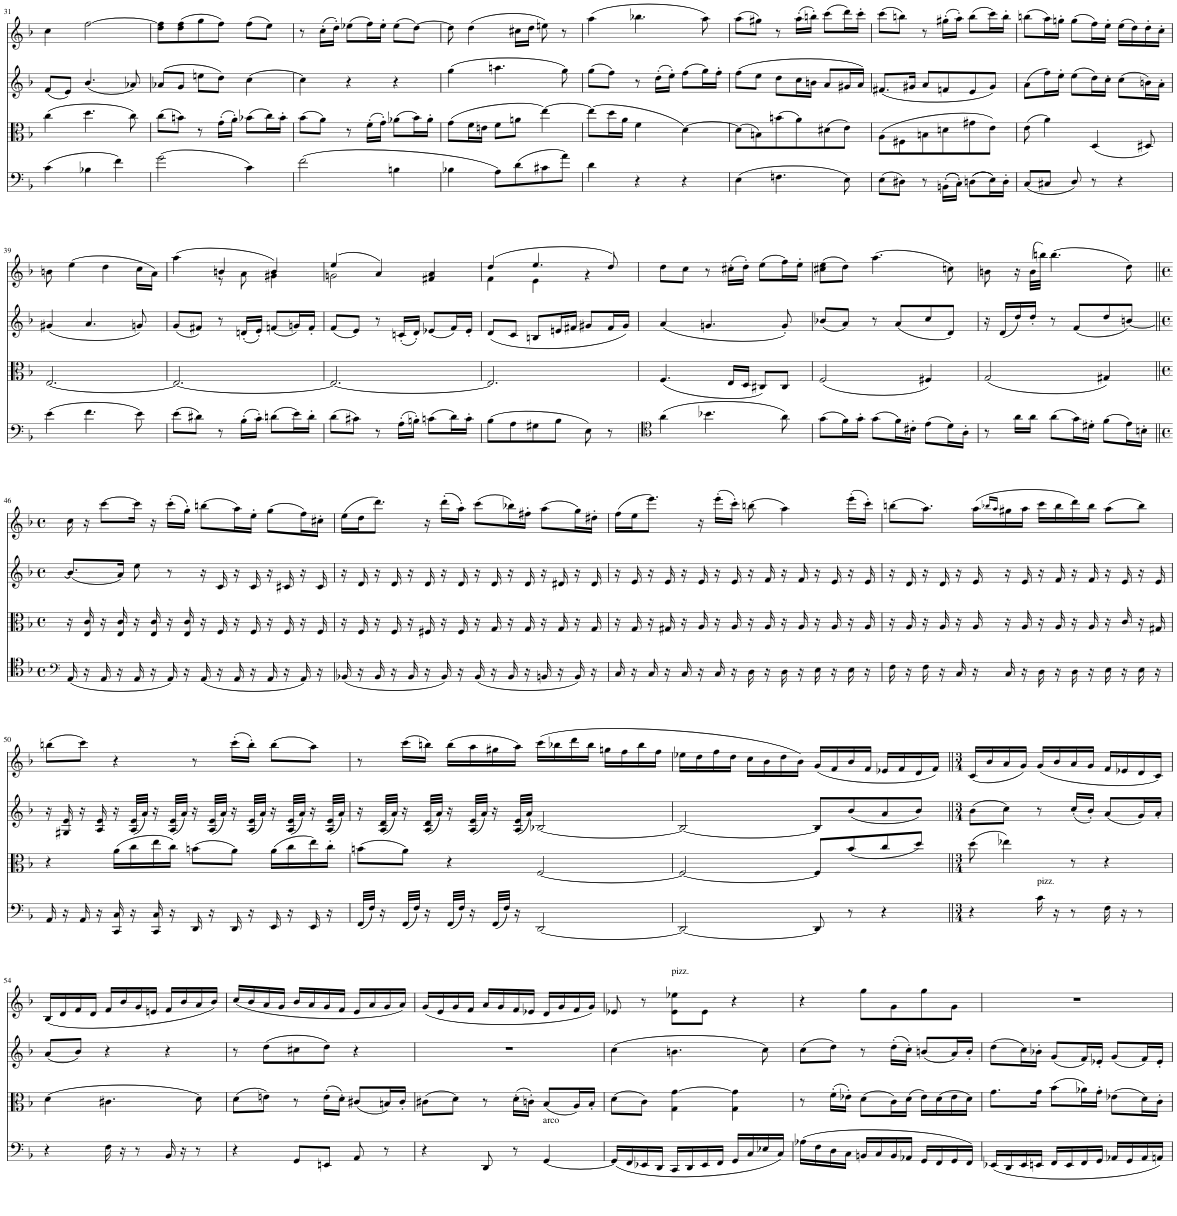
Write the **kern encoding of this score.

**kern	**kern	**kern	**kern
*part4	*part3	*part2	*part1
*staff4	*staff3	*staff2	*staff1
*I"Piano	*I"Piano	*I"Piano	*I"Piano
*I'Pno	*I'Pno	*I'Pno	*I'Pno
!!LO:PB:g=z
*clefF4	*clefC3	*clefG2	*clefG2
*k[b-]	*k[b-]	*k[b-]	*k[b-]
*M3/4	*M3/4	*M3/4	*M3/4
=31	=31	=31	=31
(4c\	(4cc\	(8f/L	4cc\
.	.	8e/J)	.
4B-X\	4.dd\	(4.b-/	[2ff\
4f\)	.	.	.
.	8cc\)	8a-X/)	.
=32	=32	=32	=32
(2g\	(8cc\L	(8a-X/L	8dd\ 8ff\]L
.	8bn\J)	8g/J	(8dd\ 8ff\
.	8r	8een\L	8gg\
.	(16g'\LL	8dd\J)	8ff\J)
.	16a'\JJ)	.	.
4c\)	(8b-X\L	(4cc\	(8ff\L
.	16cc\L)	.	8ee\J)
.	16b-'\JJ	.	.
=33	=33	=33	=33
(2f\	(8b-\L	4cc\)	8r
.	8a\J)	.	(16cc'\LL
.	.	.	16dd'\JJ)
.	8r	4r	(8ee-X\L
.	(16f'\LL	.	16ff\L)
.	16g'\JJ)	.	16ee-'\JJ
4Bn\	(8a-X\L	4r	(8ee-\L
.	16b-\L)	.	[8dd\J)
.	16a-'\JJ	.	.
=34	=34	=34	=34
4B-X\	(8g\L	(4gg\	8dd\]
.	16f\L	.	(4dd\
.	16en\JJ	.	.
8A\L)	8f\L	4.aan\	.
(8d\	8an\J	.	16cc#X\LL
.	.	.	16dd\JJ
8c#X\	[4ee\)	.	8een\)
8a\J)	.	8gg\)	8r
=35	=35	=35	=35
4d\	(8ee\L]	(8gg\L	(4aa\
.	16dd\L	8ff\J)	.
.	16a\JJ	.	.
4r	4f\	8r	4.bb-X\
.	.	(16dd'\LL	.
.	.	16ee'\JJ)	.
4r	[4d\)	(8ff\L	.
.	.	16gg\L)	8aa\)
.	.	16ff'\JJ	.
=36	=36	=36	=36
(4E\	(8d\L]	(8ff\L	(8aa\L
.	8Bn\)	8ee\J	8gg#X\J)
4.Fn\	(8bn\	8dd\L	8r
.	8a\)	16cc\L	(16aa'\LL
.	.	16bn\JJ	16bbn'\JJ)
.	(8d#X\	8a/L	(8ccc\L
8E\)	8e\J)	16g#X/L	16ddd\L)
.	.	16a/JJ)	16ccc'\JJ
=37	=37	=37	=37
(8E\L	(8A\L	(8.f#X/L	(8ccc\L
8D#X\J)	8F#X\	.	8bbn\J)
.	.	16g#X/Jk	.
8r	8Bn\	8a/L	8r
((16BBn'\LL	8dn\	8fn/	(16gg#X'\LL
16C'\JJ))	.	.	16aa'\JJ)
((8Dn\L	8g#X\	8e/	(8bb\L
16E\L))	8e\J)	8g#/J)	16ccc\L)
16D'\JJ	.	.	16bb'\JJ
=38	=38	=38	=38
(8C/L	(8e\	(8a\L	(8bbn\L
8C#X/J	4a\)	16ff\L)	16aa\L)
.	.	16ee'\JJ	16ggn'\JJ
8D/)	.	(8ee\L	(8gg\L
8r	(4D/	16dd\L)	16ff\L)
.	.	16cc'\JJ	16ee'\JJ
4r	.	(8cc\L	(16ee\LL
.	.	.	16dd\)
.	8D#X/)	16bn\L)	16dd'\
.	.	16a'\JJ	16cc'\JJ
!!LO:LB:g=z
=39	=39	=39	=39
(4e\	[2.E/	(4g#X/	8bn\
.	.	.	(4ee\
4.f\	.	4.a/	.
.	.	.	4dd\
8e\)	.	8gn/)	16cc\LL
.	.	.	16a\JJ)
=40	=40	=40	=40
*	*	*	*^
(8e\L	2.E/_	(8g/L	(4aa\	4ryy
8d#X\J)	.	8f#X/J)	.	.
8r	.	8r	4bn/	8r
(16B-'\LL	.	(16dn'/LL	.	8a\
16c'\JJ)	.	16e'/JJ)	.	.
(8dn\L	.	(8fn/L	4b/)	4g#X\
16e\L)	.	16gn/L)	.	.
16d'\JJ	.	16f'/JJ	.	.
=41	=41	=41	=41	=41
(8d\L	2.E/_	(8f/L	(4ee/	2gn\
8c#X\J)	.	8e/J)	.	.
8r	.	8r	4a/)	.
(16A'>\LL	.	(16cn'/LL	.	.
16Bn'>\JJ)	.	16d'/JJ)	.	.
(8cn\L	.	(8e-X/L	4f#X/ 4a/	4ryy
16d\L)	.	16f/L)	.	.
16c'>\JJ	.	16e-'/JJ	.	.
=42	=42	=42	=42	=42
(8B-\L	2.E/]	(8d/L	(4dd/	4f\
8A\	.	8c/J	.	.
8G#X\	.	8Bn/L	4.ee/	4e\
8B-\J	.	16en/L	.	.
.	.	16f#X/JJ	.	.
8E\)	.	8g#X/L	.	4r
8r	.	16f#/L	8dd/)	.
.	.	16g#/JJ)	.	.
*	*	*	*v	*v
=43	=43	=43	=43
*clefC4	*	*	*
(4a\	(4.F/	(4a/	8dd\L
.	.	.	8cc\J
4.b-X\	.	4.gn/	8r
.	16E/LL	.	(16cc#X'\LL
.	16D/JJ	.	16dd'\JJ)
.	8C#X/L)	.	(8ee\L
8a\)	8C#/J	8g'/)	16ff\L)
.	.	.	16ee'\JJ
=44	=44	=44	=44
(8g\L	(2F/	(8b-X/L	(8cc#X\ 8ee\L
16f\L)	.	8a/J)	8dd\J)
16g'\JJ	.	.	.
(8g\L	.	8r	(4.aa\
16f\L)	.	(8a/L	.
16c#X'\JJ	.	.	.
(8e\L	4F#X/)	8cc/	.
16d\L)	.	8d/J)	8ccn\)
16A'\JJ	.	.	.
=45	=45	=45	=45
8r	(2G/	16r	8bn\
.	.	(16d/LL	.
16a\LL	.	16dd/)	16r
16a\JJ	.	16dd'/JJ	(32b\LLL
.	.	.	32bbn\JJJ)
(8a\L	.	8r	(4.bb\
16g\L)	.	(8f/L	.
16d#X'\JJ	.	.	.
(8f\L	4G#X/)	8dd/	.
16e\L)	.	[8bn/J)	8dd\)
16Bn'\JJ	.	.	.
!!LO:LB:g=z
=46||	=46||	=46||	=46||
*clefF4	*	*	*
*M4/4	*M4/4	*M4/4	*M4/4
*met(c)	*met(c)	*met(c)	*met(c)
(16AA/	16r	(8.b/L]	16cc\
16r	16E/ 16c/	.	16r
16AA/	16r	.	[8ccc\L
16r	16E/ 16c/	16a/Jk)	.
16AA/	16r	8ee\	16ccc\Jk]
16r	16E/ 16c/	.	16r
16AA/)	16r	8r	(16ccc'\LL
16r	16E/ 16c/	.	16gg'\JJ)
(16AA/	16r	16r	(8bbn\L
16r	16F/	16c/	.
16AA/	16r	16r	16aa\L)
16r	16F/	16c/	16ee'\JJ
16AA/	16r	16r	(8gg\L
16r	16F/	16c#X/	.
16AA/)	16r	16r	16ff\L)
16r	16F/	16c#/	16cc#X'\JJ
=47	=47	=47	=47
(16BB-X/	16r	16r	(16ee\LL
16r	16F/	16d/	16dd\J
16BB-/	16r	16r	8.ddd\J)
16r	16F/	16d/	.
16BB-/	16r	16r	.
16r	16F#X/	16d/	16r
16BB-/)	16r	16r	(16ddd'\LL
16r	16F#/	16d/	16aa'\JJ)
(16BB-/	16r	16r	(8ccc\L
16r	16G/	16d/	.
16BB-/	16r	16r	16bb-X\L)
16r	16G/	16d/	16ff#X'\JJ
16BBn/	16r	16r	(8aa\L
16r	16G/	16d#X/	.
16BB/)	16r	16r	16gg\L)
16r	16G/	16d#/	16dd#X'\JJ
=48	=48	=48	=48
16C/	16r	16r	(16ff\LL
16r	16G/	16e/	16ee\J
16C/	16r	16r	8.eee\J)
16r	16G#X/	16e/	.
16C/	16r	16r	.
16r	16A/	16e/	16r
16C/	16r	16r	(16eee'\LL
16r	16A/	16e/	16ccc'\JJ)
16D\	16r	16r	(8bbn\
16r	16A/	16f/	.
16D\	16r	16r	4aa\)
16r	16A/	16f/	.
16E\	16r	16r	.
16r	16A/	16e/	.
16E\	16r	16r	(16eee'\LL
16r	16A/	16e/	16ccc'\JJ)
=49	=49	=49	=49
16F\	16r	16r	(8bbn\L
16r	16A/	16d/	.
16F\	16r	16r	8.aa\J)
16r	16A/	16d/	.
16C/	16r	16r	.
16r	16A/	16e/	(16aa\LL
.	.	.	16qbb-X/LL
.	.	.	16qaa/JJ
16C/	16r	16r	16gg#X\
16r	16A/	16e/	16aa\JJ
16D\	16r	16r	16ccc\LL
16r	16A/	16f/	16bb-\
16D\	16r	16r	16ddd\)
16r	16A/	16f/	16bb-\JJ
16E\	16r	16r	(8aa\L
16r	16c/	16e/	.
16E\	16r	16r	8bb-\J)
16r	16G#X/	16e/	.
!!LO:LB:g=z
=50	=50	=50	=50
16AA/	4r	16r	(8bbn\L
16r	.	16G#X/ 16e/	.
16AA/	.	16r	8ccc\J)
16r	.	16A/ 16e/	.
16CC/ 16C/	(16a\LL	16r	4r
16r	16cc\	(32A/ 32e/LLL	.
.	.	32a/JJJ)	.
16CC/ 16C/	16ee\	16r	.
16r	16cc\JJ)	(32A/ 32e/LLL	.
.	.	32a/JJJ)	.
16DD/	(8bn\L	16r	8r
16r	.	(32A/ 32e/LLL	.
.	.	32a/JJJ)	.
16DD/	8a\J)	16r	(16ccc'\LL
16r	.	(32A/ 32e/LLL	16bb'\JJ)
.	.	32a/JJJ)	.
16EE/	(16a\LL	16r	(8bb\L
16r	16cc\	(32A/ 32e/LLL	.
.	.	32a/JJJ)	.
16EE/	16ee\)	16r	8aa\J)
16r	16cc'\JJ	(32A/ 32e/LLL	.
.	.	32a/JJJ)	.
=51	=51	=51	=51
(32FF/LLL	(8bn\L	16r	8r
32F/JJJ)	.	.	.
16r	.	(32A/ 32d/LLL	.
.	.	32a/JJJ)	.
(32FF/LLL	8a\J)	16r	(16ccc\LL
32F/JJJ)	.	.	.
16r	.	(32A/ 32d/LLL	16bbn\JJ)
.	.	32a/JJJ)	.
(32FF/LLL	4r	16r	(16bb\LL
32F/JJJ)	.	.	.
16r	.	(32A/ 32e/LLL	16aa\
.	.	32a/JJJ)	.
(32FF/LLL	.	16r	16gg#X\
32F/JJJ)	.	.	.
16r	.	(32A/ 32e/LLL	16aa\JJ)
.	.	32a/JJJ)	.
[2DD/	[2F/	[2B-X/	(16ccc\LL
.	.	.	16bb-X\
.	.	.	16ddd\
.	.	.	16bb-\JJ
.	.	.	16ggn\LL
.	.	.	16ff\
.	.	.	16bb-\
.	.	.	16ff\JJ
=52	=52	=52	=52
2DD/_	2F/_	2B-/_	16ee-X\LL
.	.	.	16dd\
.	.	.	16ff\
.	.	.	16dd\JJ
.	.	.	16cc\LL
.	.	.	16b-\
.	.	.	16dd\
.	.	.	16b-\JJ)
8DD/]	8F/L]	8B-/L]	(16g/LL
.	.	.	16f/
8r	(8b-/	(8b-/	16b-/
.	.	.	16f/JJ
4r	8cc/	8a/	16e-X/LL
.	.	.	16f/
.	8dd/J)	8b-/J)	16d/
.	.	.	16f/JJ)
=53||	=53||	=53||	=53||
*M3/4	*M3/4	*M3/4	*M3/4
4r	(8dd\	(8b-\L	(16c/LL
.	.	.	16b-/
.	4ee-X\)	8cc\J)	16a/
.	.	.	16g/JJ)
!LO:TX:a:t=pizz.	!	!	!
16c\	.	8r	(16g/LL
16r	.	.	16b-/
8r	8r	(16cc'/LL	16a/
.	.	16b-'/JJ)	16g/JJ
16F\	4r	(8a/L	16f/LL
16r	.	.	16e-X/
8r	.	16g/L)	16d/
.	.	16a'/JJ	16c/JJ)
!!LO:LB:g=z
=54	=54	=54	=54
4r	(4d\	(8a/L	(16B-/LL
.	.	.	16d/
.	.	8b-/J)	16f/
.	.	.	16d/JJ
16F\	4.c#X\	4r	16f/LL
16r	.	.	16b-/
8r	.	.	16g/
.	.	.	16en/JJ
16BB-/	.	4r	16f/LL
16r	.	.	16b-/
8r	8d\)	.	16a/
.	.	.	16b-/JJ)
=55	=55	=55	=55
4r	(8d\L	8r	(16cc/LL
.	.	.	16b-/
.	8en\J)	(8dd\L	16a/
.	.	.	16g/JJ
8GG/L	8r	8cc#X\	16b-/LL
.	.	.	16a/
8EEn/J	(16e'\LL	8dd\J)	16g/
.	16d'\JJ)	.	16f/JJ
8AA/	(8c#X/L	4r	16e/LL
.	.	.	16a/
8r	16Bn/L)	.	16g/
.	16c#'/JJ	.	16a/JJ)
=56	=56	=56	=56
4r	(8c#X\L	2.r	(16g/LL
.	.	.	16e/
.	8d\J)	.	16g/
.	.	.	16f/JJ
8DD/	8r	.	16a/LL
.	.	.	16g/
8r	(16d'\LL	.	16f/
.	16cn'\JJ)	.	16e-X/JJ
!LO:TX:a:t=arco	!	!	!
[4GG/	(8B-/L	.	16d/LL
.	.	.	16g/
.	16A/L)	.	16f/
.	16B-'/JJ	.	16g/JJ)
=57	=57	=57	=57
(16GG/LL]	(8d\L	(4cc\	8e-X/
16FF/	.	.	.
16EE-X/	8c\J)	.	8r
16DD/JJ	.	.	.
!	!	!	!LO:TX:a:t=pizz.
16CC/LL	4G\ [4g\	4.bn\	8e-\ 8ee-X\L
16DD/	.	.	.
16EE-/	.	.	8e-\J
16FF/JJ	.	.	.
16GG/LL	4G\ 4g\]	.	4r
16C/	.	.	.
16E-X/	.	8cc\)	.
16C/JJ)	.	.	.
=58	=58	=58	=58
(16A-X\LL	8r	(8cc\L	4r
16F\	.	.	.
16D\	(16f'\LL	8dd\J)	.
16C\JJ	16e-X'\JJ)	.	.
16BBn/LL	(8d\L	8r	8gg\L
16C/	.	.	.
16BB/	16c\L)	(16dd'\LL	8g\
16AA-X/JJ	(16d\JJ	16cc'\JJ)	.
16GG/LL	16e-\LL)	(8bn/L	8gg\
16FF/	(16d\	.	.
16GG/	16e-\	16a/L)	8g\J
16FF/JJ)	16d\JJ)	16b'/JJ	.
=59	=59	=59	=59
(16EE-X/LL	8.g\L	(8dd\L	2.r
16DD/	.	.	.
16EE-/	.	16cc\L)	.
16EEn/JJ	16g\Jk	16b-X'\JJ	.
16FF/LL	(8b-\L	(8g/L	.
16EE/	.	.	.
16FF/	16a-X\L)	16f/L)	.
16GG/JJ	16g'\JJ	16e-X'/JJ	.
16AA-X/LL	(8e-X\L	(8g/L	.
16GG/	.	.	.
16AA-/	16d\L)	16f/L)	.
16AAn/JJ)	16c'\JJ	16e-'/JJ	.
=	=	=	=
*-	*-	*-	*-
